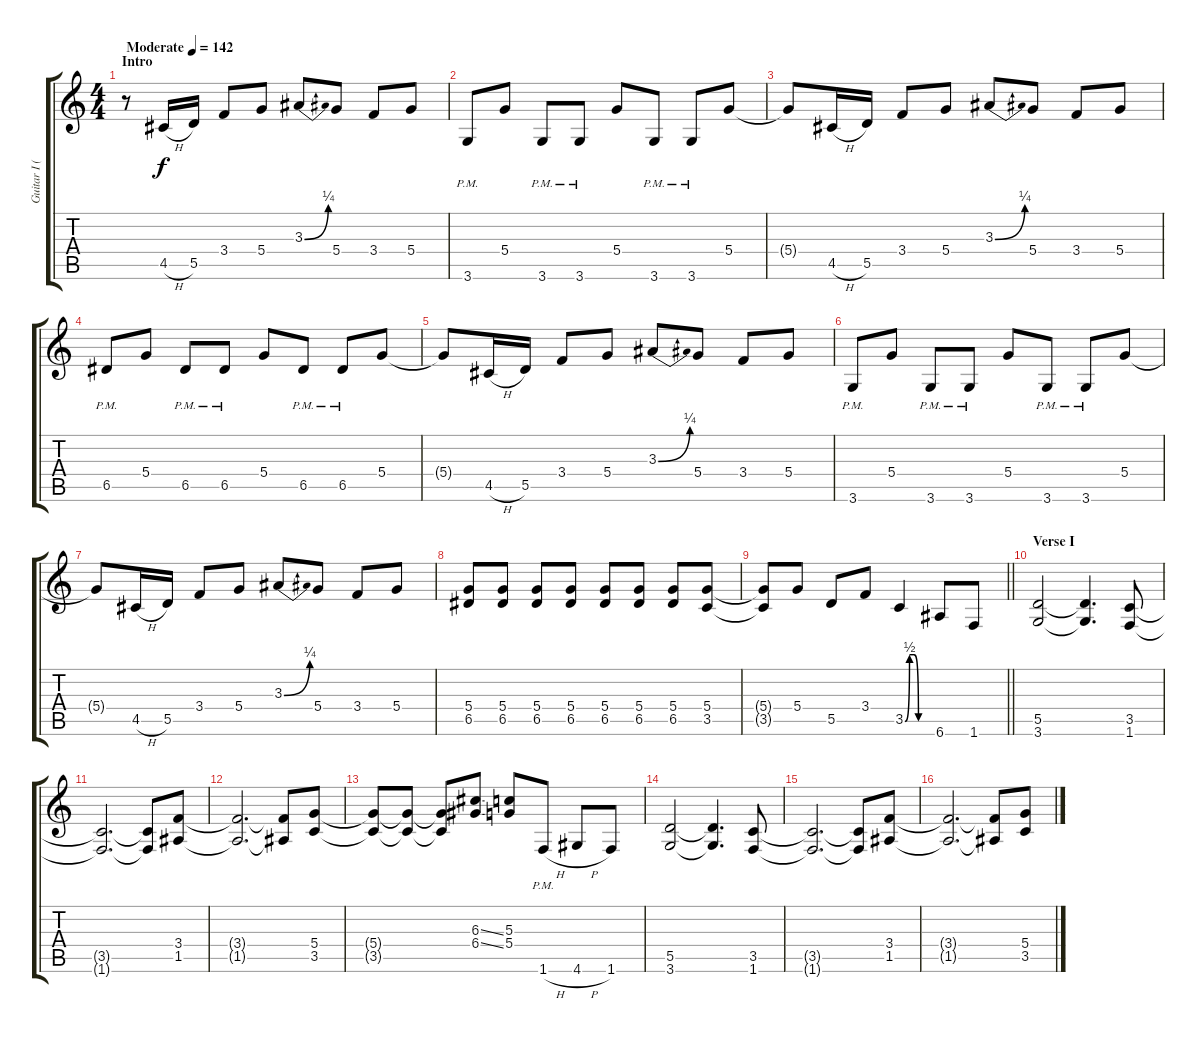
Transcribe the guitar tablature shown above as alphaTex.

\track ("Guitar I (Lead)" "Guitar I (") {instrument distortionguitar}
\staff {score tabs}
\tuning (E4 B3 G3 D3 A2 E2) {hide}
\ts (4 4)
\section ("" "Intro")
\tempo (142 "Moderate")
\clef g2
\ks c
r.8{dy f instrument distortionguitar} 4.5{h}.16 5.5.16 3.4.8 5.4.8 3.3{be (bend 0 0 60 1)}.8 5.4.8 3.4.8 5.4.8 |
3.6{pm}.8 5.4.8 3.6{pm}.8 3.6{pm}.8 5.4.8 3.6{pm}.8 3.6{pm}.8 5.4.8 |
5.4{t}.8 4.5{h}.16 5.5.16 3.4.8 5.4.8 3.3{be (bend 0 0 60 1)}.8 5.4.8 3.4.8 5.4.8 |
6.5{pm}.8 5.4.8 6.5{pm}.8 6.5{pm}.8 5.4.8 6.5{pm}.8 6.5{pm}.8 5.4.8 |
5.4{t}.8 4.5{h}.16 5.5.16 3.4.8 5.4.8 3.3{be (bend 0 0 60 1)}.8 5.4.8 3.4.8 5.4.8 |
3.6{pm}.8 5.4.8 3.6{pm}.8 3.6{pm}.8 5.4.8 3.6{pm}.8 3.6{pm}.8 5.4.8 |
5.4{t}.8 4.5{h}.16 5.5.16 3.4.8 5.4.8 3.3{be (bend 0 0 60 1)}.8 5.4.8 3.4.8 5.4.8 |
(5.4 6.5).8 (5.4 6.5).8 (5.4 6.5).8 (5.4 6.5).8 (5.4 6.5).8 (5.4 6.5).8 (5.4 6.5).8 (5.4 3.5).8 |
\barLineRight lightlight
(5.4{t} 3.5{t}).8 5.4.8 5.5.8 3.4.8 3.5{be (custom 0 0 10 2 20 2 30 0 60 0)}.4 6.6.8 1.6.8 |
\section ("" "Verse I")
(5.5 3.6).2 (5.5{t} 3.6{t}).4{d} (3.5 1.6).8 |
(3.5{t} 1.6{t}).2{d} (3.5{t} 1.6{t}).8 (3.4 1.5).8 |
(3.4{t} 1.5{t}).2{d} (3.4{t} 1.5{t}).8 (5.4 3.5).8 |
(5.4{t} 3.5{t}).8 (5.4{t} 3.5{t}).8 (5.4{t} 3.5{t}).8 (6.3{ss} 6.4{ss}).8 (5.3 5.4).8 1.6{h pm}.8 4.6{h}.8 1.6.8 |
(5.5 3.6).2 (5.5{t} 3.6{t}).4{d} (3.5 1.6).8 |
(3.5{t} 1.6{t}).2{d} (3.5{t} 1.6{t}).8 (3.4 1.5).8 |
(3.4{t} 1.5{t}).2{d} (3.4{t} 1.5{t}).8 (5.4 3.5).8
